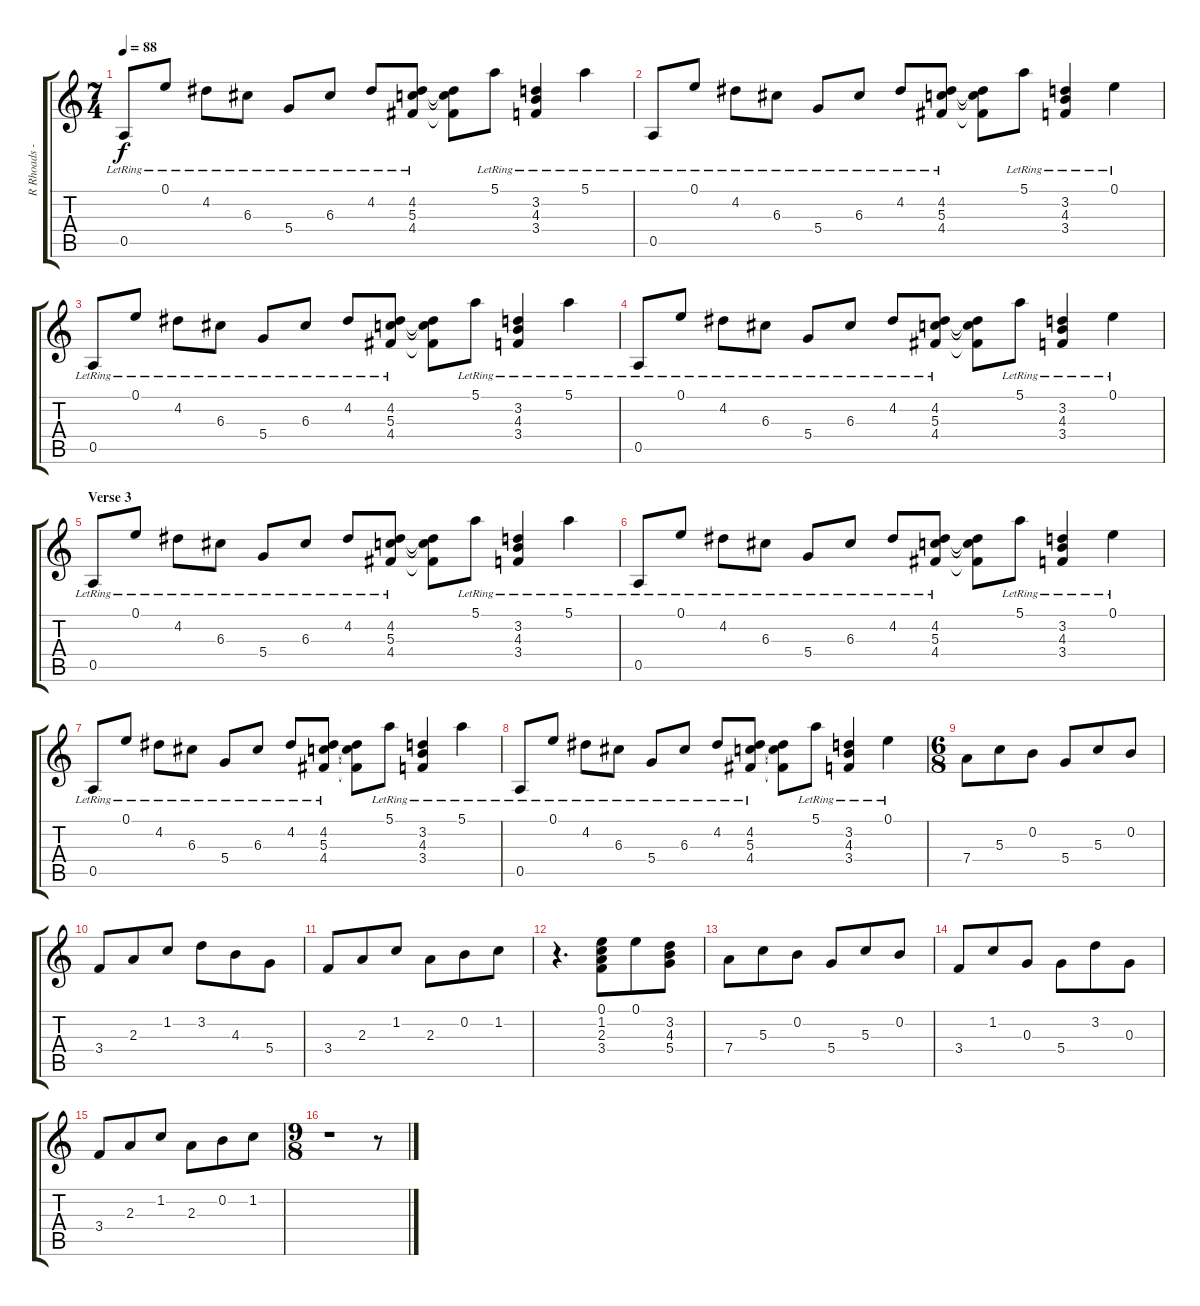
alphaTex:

\track ("R Rhoads - Acoustic/Clean" "R Rhoads -") {instrument electricguitarclean}
\staff {score tabs}
\tuning (E4 B3 G3 D3 A2 E2) {hide}
\ts (7 4)
\tempo 88
\clef g2
\ks c
0.5{lr}.8{dy f} 0.1{lr}.8 4.2{lr}.8 6.3{lr}.8 5.4{lr}.8 6.3{lr}.8 4.2{lr}.8 (4.2{lr} 5.3{lr} 4.4{lr}).8 (4.2{t} 5.3{t} 4.4{t}).8 5.1{lr}.8 (3.2{lr} 4.3{lr} 3.4{lr}).4 5.1{lr}.4 |
0.5{lr}.8 0.1{lr}.8 4.2{lr}.8 6.3{lr}.8 5.4{lr}.8 6.3{lr}.8 4.2{lr}.8 (4.2{lr} 5.3{lr} 4.4{lr}).8 (4.2{t} 5.3{t} 4.4{t}).8 5.1{lr}.8 (3.2{lr} 4.3{lr} 3.4{lr}).4 0.1{lr}.4 |
0.5{lr}.8 0.1{lr}.8 4.2{lr}.8 6.3{lr}.8 5.4{lr}.8 6.3{lr}.8 4.2{lr}.8 (4.2{lr} 5.3{lr} 4.4{lr}).8 (4.2{t} 5.3{t} 4.4{t}).8 5.1{lr}.8 (3.2{lr} 4.3{lr} 3.4{lr}).4 5.1{lr}.4 |
0.5{lr}.8 0.1{lr}.8 4.2{lr}.8 6.3{lr}.8 5.4{lr}.8 6.3{lr}.8 4.2{lr}.8 (4.2{lr} 5.3{lr} 4.4{lr}).8 (4.2{t} 5.3{t} 4.4{t}).8 5.1{lr}.8 (3.2{lr} 4.3{lr} 3.4{lr}).4 0.1{lr}.4 |
\section ("" "Verse 3")
0.5{lr}.8 0.1{lr}.8 4.2{lr}.8 6.3{lr}.8 5.4{lr}.8 6.3{lr}.8 4.2{lr}.8 (4.2{lr} 5.3{lr} 4.4{lr}).8 (4.2{t} 5.3{t} 4.4{t}).8 5.1{lr}.8 (3.2{lr} 4.3{lr} 3.4{lr}).4 5.1{lr}.4 |
0.5{lr}.8 0.1{lr}.8 4.2{lr}.8 6.3{lr}.8 5.4{lr}.8 6.3{lr}.8 4.2{lr}.8 (4.2{lr} 5.3{lr} 4.4{lr}).8 (4.2{t} 5.3{t} 4.4{t}).8 5.1{lr}.8 (3.2{lr} 4.3{lr} 3.4{lr}).4 0.1{lr}.4 |
0.5{lr}.8 0.1{lr}.8 4.2{lr}.8 6.3{lr}.8 5.4{lr}.8 6.3{lr}.8 4.2{lr}.8 (4.2{lr} 5.3{lr} 4.4{lr}).8 (4.2{t} 5.3{t} 4.4{t}).8 5.1{lr}.8 (3.2{lr} 4.3{lr} 3.4{lr}).4 5.1{lr}.4 |
0.5{lr}.8 0.1{lr}.8 4.2{lr}.8 6.3{lr}.8 5.4{lr}.8 6.3{lr}.8 4.2{lr}.8 (4.2{lr} 5.3{lr} 4.4{lr}).8 (4.2{t} 5.3{t} 4.4{t}).8 5.1{lr}.8 (3.2{lr} 4.3{lr} 3.4{lr}).4 0.1{lr}.4 |
\ts (6 8)
7.4.8 5.3.8 0.2.8 5.4.8 5.3.8 0.2.8 |
3.4.8 2.3.8 1.2.8 3.2.8 4.3.8 5.4.8 |
3.4.8 2.3.8 1.2.8 2.3.8 0.2.8 1.2.8 |
r.4{d} (0.1 1.2 2.3 3.4).8 0.1.8 (3.2 4.3 5.4).8 |
7.4.8 5.3.8 0.2.8 5.4.8 5.3.8 0.2.8 |
3.4.8 1.2.8 0.3.8 5.4.8 3.2.8 0.3.8 |
3.4.8 2.3.8 1.2.8 2.3.8 0.2.8 1.2.8 |
\ts (9 8)
r.1 r.8
